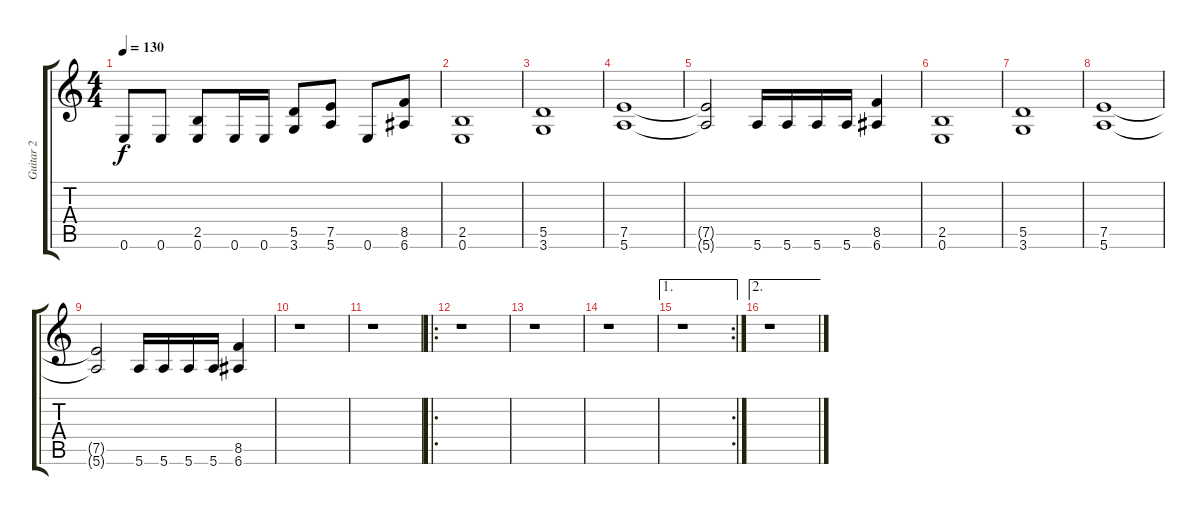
\track ("Guitar 2" "Guitar 2") {instrument distortionguitar}
\staff {score tabs}
\tuning (E4 B3 G3 D3 A2 E2) {hide}
\ts (4 4)
\tempo 130
\clef g2
\ks c
0.6.8{dy f} 0.6.8 (2.5 0.6).8 0.6.16 0.6.16 (5.5 3.6).8 (7.5 5.6).8 0.6.8 (8.5 6.6).8 |
(2.5 0.6).1 |
(5.5 3.6).1 |
(7.5 5.6).1 |
(7.5{t} 5.6{t}).2 5.6.16 5.6.16 5.6.16 5.6.16 (8.5 6.6).4 |
(2.5 0.6).1 |
(5.5 3.6).1 |
(7.5 5.6).1 |
(7.5{t} 5.6{t}).2 5.6.16 5.6.16 5.6.16 5.6.16 (8.5 6.6).4 |
r.1 |
r.1 |
\ro
r.1 |
r.1 |
r.1 |
\ae 1
\rc 2
r.1 |
\ae 2
r.1
